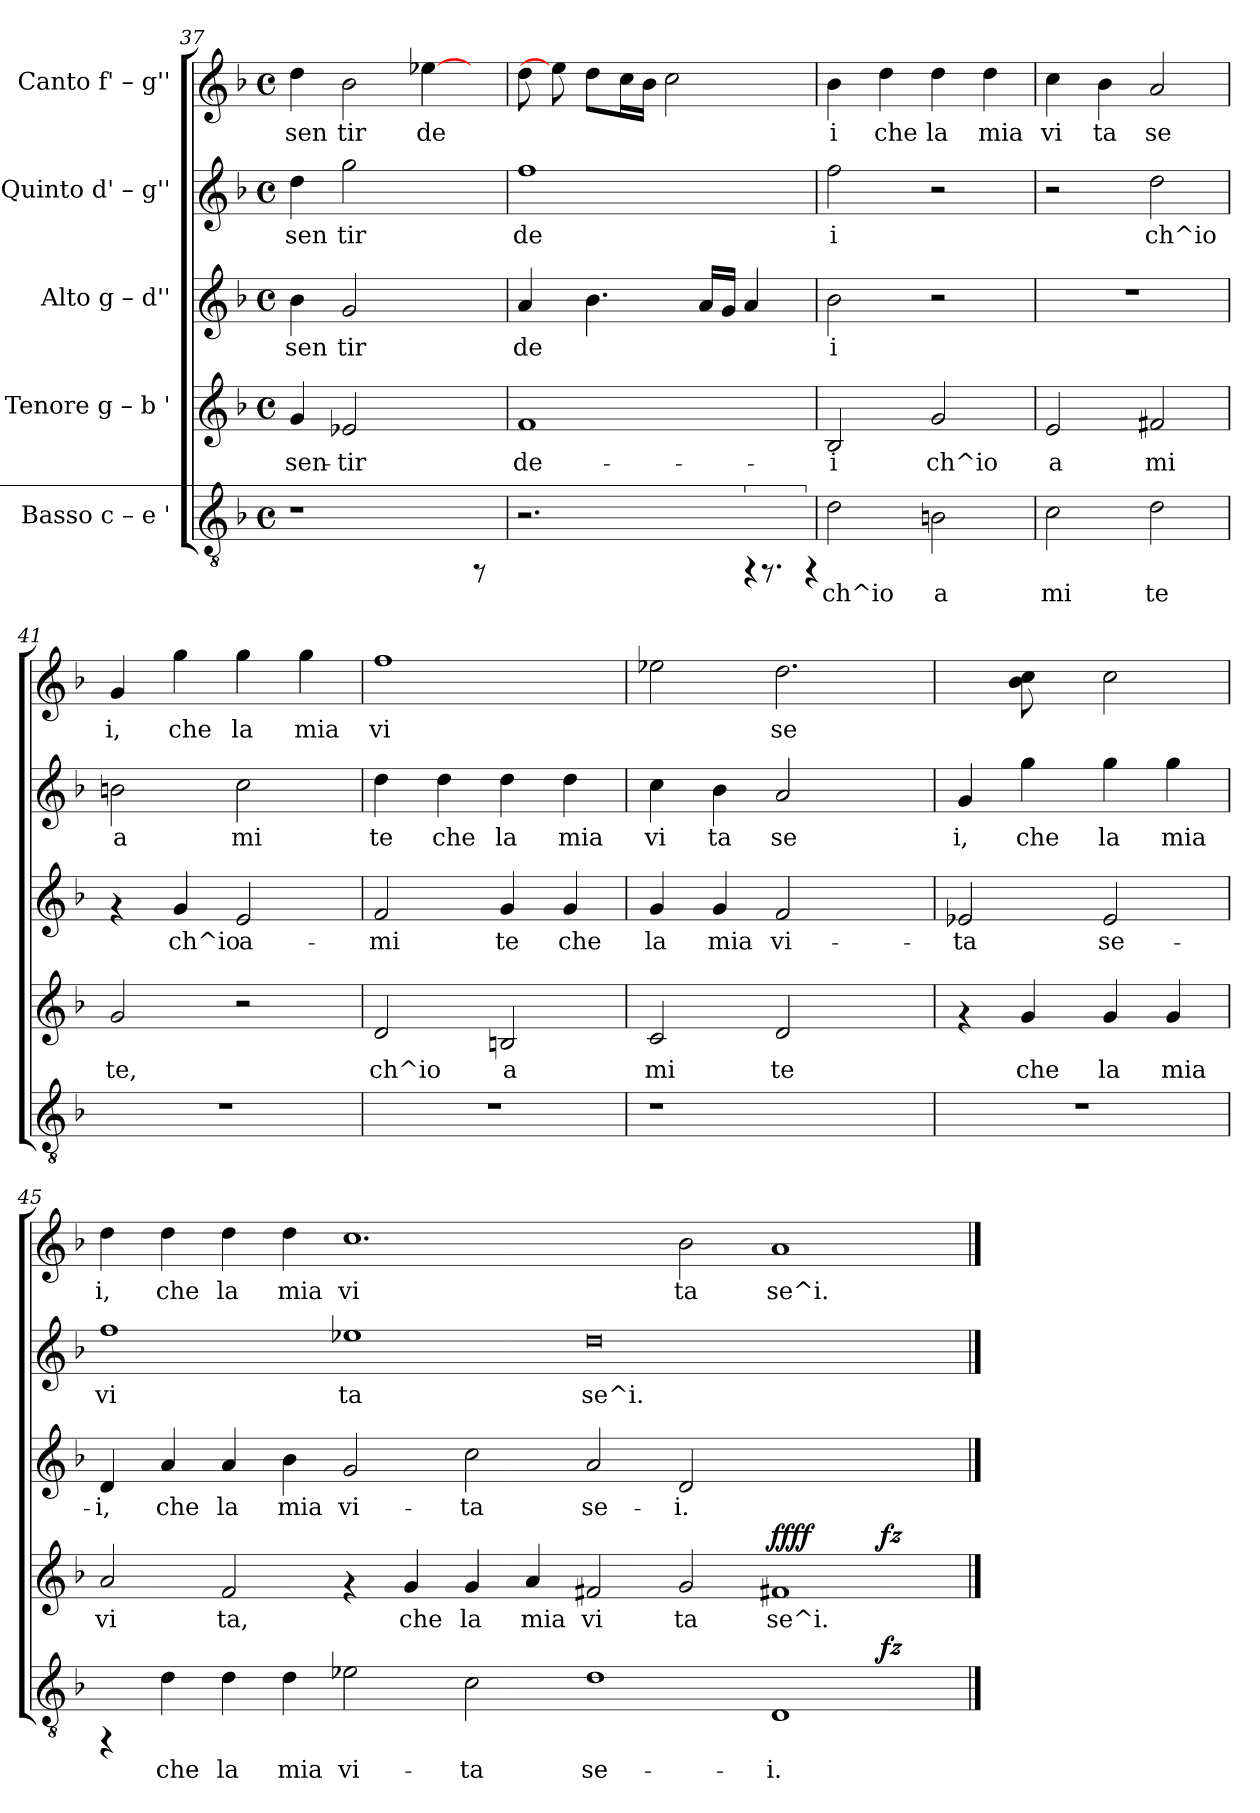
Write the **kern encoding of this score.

**kern	**text	**dynam	**kern	**text	**dynam	**kern	**text	**kern	**text	**kern	**text
*part5	*part5	*part5	*part4	*part4	*part4	*part3	*part3	*part2	*part2	*part1	*part1
*staff5	*staff5	*staff5	*staff4	*staff4	*staff4	*staff3	*staff3	*staff2	*staff2	*staff1	*staff1
*I"Basso  c – e '	*	*	*I"Tenore  g – b '	*	*	*I"Alto  g – d''	*	*I"Quinto  d' – g''	*	*I"Canto  f' – g''	*
*clefGv2	*	*	*clefG2	*	*	*clefG2	*	*clefG2	*	*clefG2	*
*k[b-]	*	*	*k[b-]	*	*	*k[b-]	*	*k[b-]	*	*k[b-]	*
*F:	*	*	*F:	*	*	*F:	*	*F:	*	*F:	*
*M4/4	*	*	*M4/4	*	*	*M4/4	*	*M4/4	*	*M4/4	*
*met(c)	*	*	*met(c)	*	*	*met(c)	*	*met(c)	*	*met(c)	*
=37	=37	=37	=37	=37	=37	=37	=37	=37	=37	=37	=37
!	!	!	!	!LO:LY:b:cj	!	!	!LO:LY:b:cj	!	!LO:LY:b:rj	!	!LO:LY:b:rj
1r	.	.	4g/	-sen-	.	4b-\	sen	4dd\	sen	4dd\	sen
!	!	!	!	!LO:LY:b:cj	!	!	!LO:LY:b:cj	!	!LO:LY:b:rj	!	!LO:LY:b:rj
.	.	.	2e-X/	-tir	.	2g/	tir	2gg\	tir	2b-\	tir
!	!	!	!	!	!	!	!	!	!	!	!LO:LY:b:rj
.	.	.	4.ryy	.	.	4.ryy	.	4.ryy	.	[4ee-X\	de
8rFF	.	.	.	.	.	.	.	.	.	8ryy	.
=38	=38	=38	=38	=38	=38	=38	=38	=38	=38	=38	=38
!	!	!	!	!LO:LY:b:cj	!	!	!LO:LY:b:cj	!	!LO:LY:b:rj	!	!LO:LY:b:rj
2.r	.	.	1f	de-	.	4a/	de	1ff	de	8dd\	.
.	.	.	.	.	.	.	.	.	.	8ee-\]	.
!	!	!	!	!	!	!	!LO:LY:b:cj	!	!	!	!LO:LY:b:rj
.	.	.	.	.	.	4.b-\	.	.	.	8dd\L	.
!	!	!	!	!	!	!	!	!	!	!	!LO:LY:b:rj
.	.	.	.	.	.	.	.	.	.	16cc\	.
!	!	!	!	!	!	!	!	!	!	!	!LO:LY:b:rj
.	.	.	.	.	.	.	.	.	.	16b-\J	.
!	!	!	!	!	!	!	!	!	!	!	!LO:LY:b:rj
.	.	.	.	.	.	.	.	.	.	2cc\	.
!	!	!	!	!	!	!	!LO:LY:b:cj	!	!	!	!
.	.	.	.	.	.	16a/L	.	.	.	.	.
!	!	!	!	!	!	!	!LO:LY:b:cj	!	!	!	!
.	.	.	.	.	.	16g/J	.	.	.	.	.
!LO:N:vis=16	!	!	!	!	!	!	!LO:LY:b:cj	!	!	!	!
24rFF	.	.	.	.	.	4a/	.	.	.	.	.
8.rFF	.	.	.	.	.	.	.	.	.	.	.
!LO:N:vis=32	!	!	!	!	!	!	!	!	!	!	!
48rFF	.	.	.	.	.	.	.	.	.	.	.
=39	=39	=39	=39	=39	=39	=39	=39	=39	=39	=39	=39
!	!LO:LY:b:cj	!	!	!LO:LY:b:cj	!	!	!LO:LY:b:cj	!	!LO:LY:b:rj	!	!LO:LY:b:rj
2d\	ch^io	.	2B-/	-i	.	2b-\	i	2ff\	i	4b-\	i
!	!	!	!	!	!	!	!	!	!	!	!LO:LY:b:rj
.	.	.	.	.	.	.	.	.	.	4dd\	che
!	!LO:LY:b:cj	!	!	!LO:LY:b:cj	!	!	!	!	!	!	!LO:LY:b:rj
2Bn\	a	.	2g/	ch^io	.	2r	.	2r	.	4dd\	la
!	!	!	!	!	!	!	!	!	!	!	!LO:LY:b:rj
.	.	.	.	.	.	.	.	.	.	4dd\	mia
!!LO:LB:g=z
=40	=40	=40	=40	=40	=40	=40	=40	=40	=40	=40	=40
!	!LO:LY:b:cj	!	!	!LO:LY:b:cj	!	!	!	!	!	!	!LO:LY:b:rj
2c\	mi	.	2e/	a	.	1r	.	2r	.	4cc\	vi
!	!	!	!	!	!	!	!	!	!	!	!LO:LY:b:rj
.	.	.	.	.	.	.	.	.	.	4b-\	ta
!	!LO:LY:b:cj	!	!	!LO:LY:b:cj	!	!	!	!	!LO:LY:b:rj	!	!LO:LY:b:rj
2d\	te	.	2f#X/	mi	.	.	.	2dd\	ch^io	2a/	se
=41	=41	=41	=41	=41	=41	=41	=41	=41	=41	=41	=41
!	!	!	!	!LO:LY:b:cj	!	!	!	!	!LO:LY:b:rj	!	!LO:LY:b:rj
1r	.	.	2g/	te,	.	4rf	.	2bn\	a	4g/	i,
!	!	!	!	!	!	!	!LO:LY:b:cj	!	!	!	!LO:LY:b:rj
.	.	.	.	.	.	4g/	ch^io	.	.	4gg\	che
!	!	!	!	!	!	!	!LO:LY:b:cj	!	!LO:LY:b:rj	!	!LO:LY:b:rj
.	.	.	2r	.	.	2e/	a-	2cc\	mi	4gg\	la
!	!	!	!	!	!	!	!	!	!	!	!LO:LY:b:rj
.	.	.	.	.	.	.	.	.	.	4gg\	mia
=42	=42	=42	=42	=42	=42	=42	=42	=42	=42	=42	=42
!	!	!	!	!LO:LY:b:cj	!	!	!LO:LY:b:cj	!	!LO:LY:b:rj	!	!LO:LY:b:rj
1r	.	.	2d/	ch^io	.	2f/	-mi	4dd\	te	1ff	vi
!	!	!	!	!	!	!	!	!	!LO:LY:b:rj	!	!
.	.	.	.	.	.	.	.	4dd\	che	.	.
!	!	!	!	!LO:LY:b:cj	!	!	!LO:LY:b:cj	!	!LO:LY:b:rj	!	!
.	.	.	2Bn/	a	.	4g/	te	4dd\	la	.	.
!	!	!	!	!	!	!	!LO:LY:b:cj	!	!LO:LY:b:rj	!	!
.	.	.	.	.	.	4g/	che	4dd\	mia	.	.
=43	=43	=43	=43	=43	=43	=43	=43	=43	=43	=43	=43
!	!	!	!	!LO:LY:b:cj	!	!	!LO:LY:b:cj	!	!LO:LY:b:rj	!	!
1r	.	.	2c/	mi	.	4g/	la	4cc\	vi	2ee-X\	.
!	!	!	!	!	!	!	!LO:LY:b:cj	!	!LO:LY:b:rj	!	!
.	.	.	.	.	.	4g/	mia	4b-\	ta	.	.
!	!	!	!	!LO:LY:b:cj	!	!	!LO:LY:b:cj	!	!LO:LY:b:rj	!	!LO:LY:b:rj
.	.	.	2d/	te	.	2f/	vi-	2a/	se	2.dd\	se
4ryy	.	.	4ryy	.	.	4ryy	.	4ryy	.	.	.
=44	=44	=44	=44	=44	=44	=44	=44	=44	=44	=44	=44
!	!	!	!	!	!	!	!LO:LY:b:cj	!	!LO:LY:b:rj	!	!
1r	.	.	4rf	.	.	2e-X/	-ta	4g/	i,	4ryy	.
!	!	!	!	!LO:LY:b:cj	!	!	!	!	!LO:LY:b:rj	!	!LO:LY:b:rj
.	.	.	4g/	che	.	.	.	4gg\	che	8cc\ 8b-\	.
.	.	.	.	.	.	.	.	.	.	8ryy	.
!	!	!	!	!LO:LY:b:cj	!	!	!LO:LY:b:cj	!	!LO:LY:b:rj	!	!LO:LY:b:rj
.	.	.	4g/	la	.	2e-/	se-	4gg\	la	2cc\	.
!	!	!	!	!LO:LY:b:cj	!	!	!	!	!LO:LY:b:rj	!	!
.	.	.	4g/	mia	.	.	.	4gg\	mia	.	.
!!LO:PB:g=z
=45	=45	=45	=45	=45	=45	=45	=45	=45	=45	=45	=45
!	!	!	!	!LO:LY:b:cj	!	!	!LO:LY:b:cj	!	!LO:LY:b:rj	!	!LO:LY:b:rj
*^	*	*	*^	*	*	*	*	*	*	*	*
4rFF	1ryy	.	.	2a/	1ryy	vi	.	4d/	-i,	1ff	vi	4dd\	i,
!	!	!LO:LY:b:cj	!	!	!	!	!	!	!LO:LY:b:cj	!	!	!	!LO:LY:b:rj
4d\	.	che	.	.	.	.	.	4a/	che	.	.	4dd\	che
!	!	!LO:LY:b:cj	!	!	!	!LO:LY:b:cj	!	!	!LO:LY:b:cj	!	!	!	!LO:LY:b:rj
4d\	.	la	.	2f/	.	ta,	.	4a/	la	.	.	4dd\	la
!	!	!LO:LY:b:cj	!	!	!	!	!	!	!LO:LY:b:cj	!	!	!	!LO:LY:b:rj
4d\	.	mia	.	.	.	.	.	4b-\	mia	.	.	4dd\	mia
!	!	!LO:LY:b:cj	!	!	!	!	!	!	!LO:LY:b:cj	!	!LO:LY:b:rj	!	!LO:LY:b:rj
2e-X\	1ryy	vi-	.	4rf	1ryy	.	.	2g/	vi-	1ee-X	ta	1.cc	vi
!	!	!	!	!	!	!LO:LY:b:cj	!	!	!	!	!	!	!
.	.	.	.	4g/	.	che	.	.	.	.	.	.	.
!	!	!LO:LY:b:cj	!	!	!	!LO:LY:b:cj	!	!	!LO:LY:b:cj	!	!	!	!
2c\	.	-ta	.	4g/	.	la	.	2cc\	-ta	.	.	.	.
!	!	!	!	!	!	!LO:LY:b:cj	!	!	!	!	!	!	!
.	.	.	.	4a/	.	mia	.	.	.	.	.	.	.
!	!	!LO:LY:b:cj	!	!	!	!LO:LY:b:cj	!	!	!LO:LY:b:cj	!	!LO:LY:b:rj	!	!
1d	1ryy	se-	.	2f#X/	1ryy	vi	.	2a/	se-	0dd	se^i.	.	.
!	!	!	!	!	!	!LO:LY:b:cj	!	!	!LO:LY:b:cj	!	!	!	!LO:LY:b:rj
.	.	.	.	2g/	.	ta	.	2d/	-i.	.	.	2b-\	ta
!	!	!LO:LY:b:cj	!	!	!	!LO:LY:b:cj	!LO:DY:a	!	!	!	!	!	!LO:LY:b:rj
1D	2ryy	-i.	.	1f#X	2ryy	se^i.	ffff	1ryy	.	.	.	1a	se^i.
.	32ryy	.	.	.	32ryy	.	.	.	.	.	.	.	.
!	!	!	!LO:DY:b	!	!	!	!LO:DY:b	!	!	!	!	!	!
.	4...ryy	.	fz	.	4...ryy	.	fz	.	.	.	.	.	.
*v	*v	*	*	*	*	*	*	*	*	*	*	*	*
*	*	*	*v	*v	*	*	*	*	*	*	*	*
==	==	==	==	==	==	==	==	==	==	==	==
*-	*-	*-	*-	*-	*-	*-	*-	*-	*-	*-	*-
